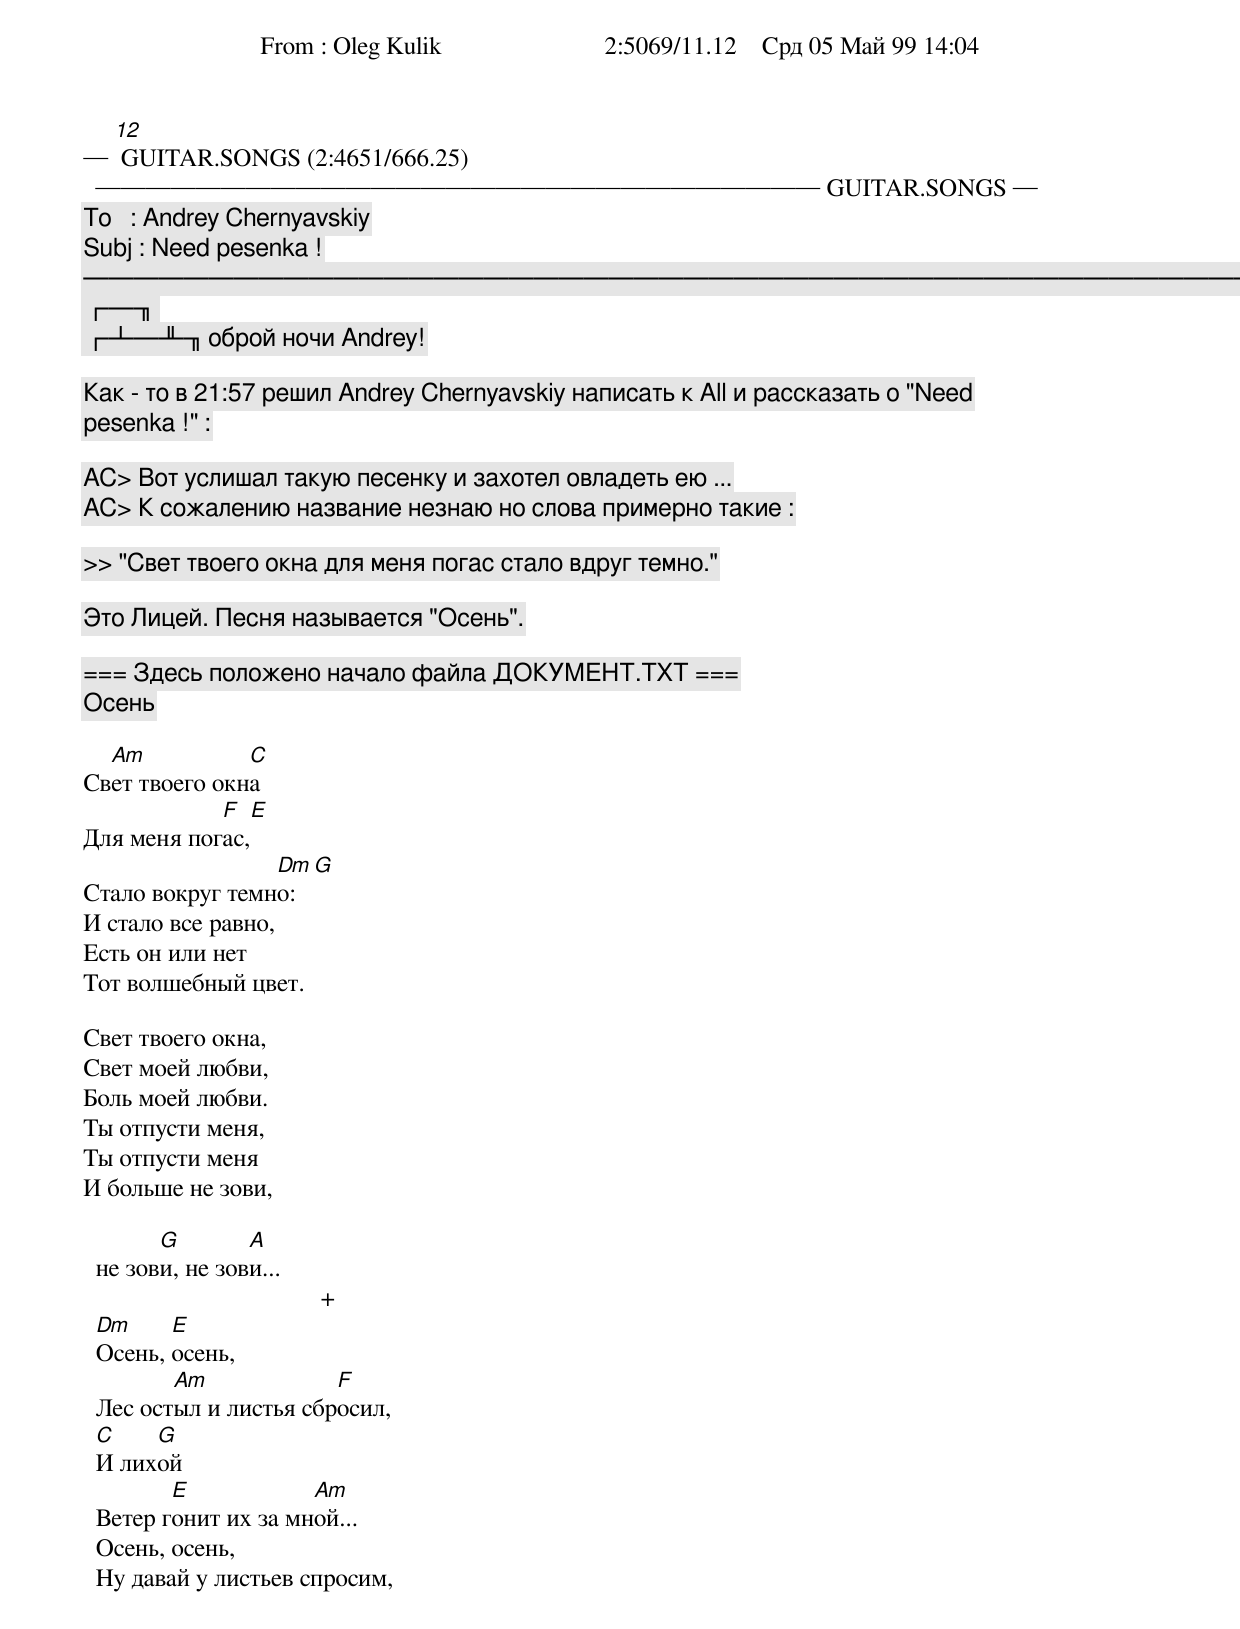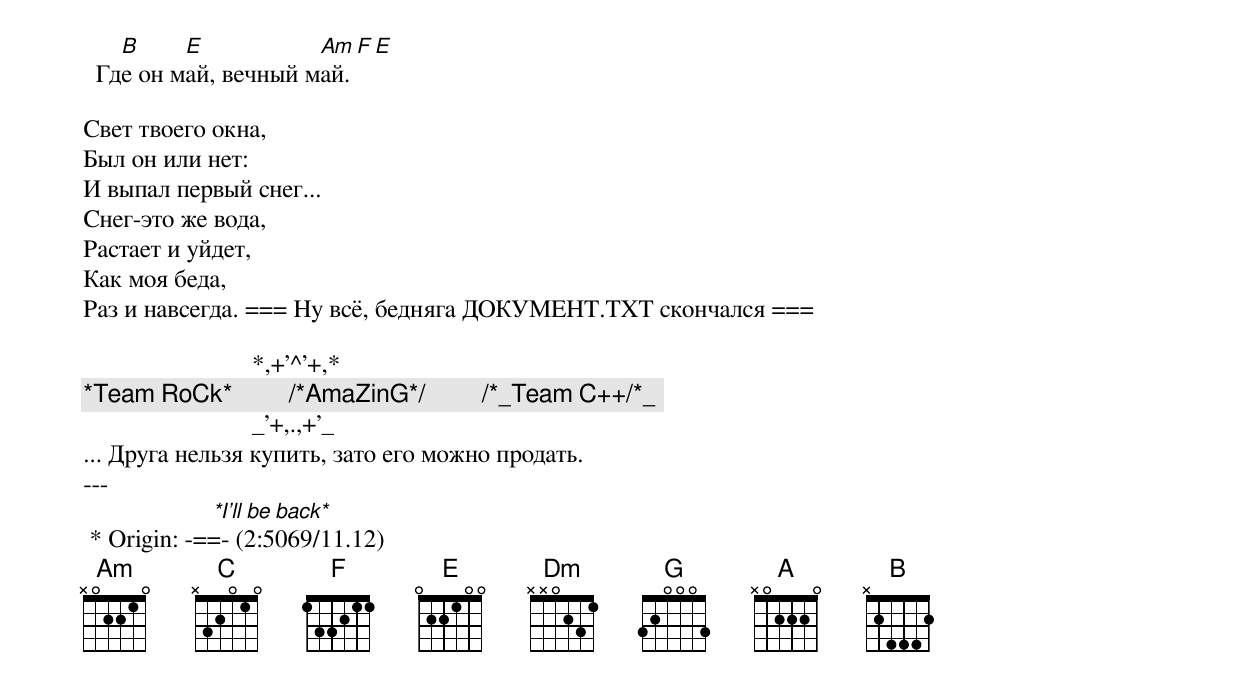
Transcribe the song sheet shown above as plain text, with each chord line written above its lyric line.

─ [12] GUITAR.SONGS (2:4651/666.25) ───────────────────────────── GUITAR.SONGS ─
 From : Oleg Kulik                          2:5069/11.12    Срд 05 Май 99 14:04
 To   : Andrey Chernyavskiy
 Subj : Need pesenka !
────────────────────────────────────────────────────────────────────────────────
                          ┌─╖
                         ┌┴─╨╖оброй ночи Andrey!

Как - то в 21:57 решил Andrey Chernyavskiy написать к All и рассказать о "Need
pesenka !" :

 AC> Вот услишал такую песенку и захотел овладеть ею ...
 AC> К сожалению название незнаю но слова примерно такие :

 >> "Cвет твоего окна для меня погас стало вдруг темно."

     Это Лицей. Песня называется "Осень".

=== Здесь положено начало файла ДОКУМЕHТ.TXT ===
        Осень

  Am           C
Свет твоего окна
            F   E
Для меня погас,
                 Dm G
Стало вокруг темно:
И стало все равно,
Есть он или нет
Тот волшебный цвет.

Свет твоего окна,
Свет моей любви,
Боль моей любви.
Ты отпусти меня,
Ты отпусти меня
И больше не зови,

        G        A
  не зови, не зови...
                                      +
  Dm     E
  Осень, осень,
         Am             F
  Лес остыл и листья сбросил,
  C    G
  И лихой
         E            Am
  Ветер гонит их за мной...
  Осень, осень,
  Hу давай у листьев спросим,
    B     E           Am   F  E
  Где он май, вечный май.

Свет твоего окна,
Был он или нет:
И выпал первый снег...
Снег-это же вода,
Растает и уйдет,
Как моя беда,
Раз и навсегда. === Hу всё, бедняга ДОКУМЕHТ.TXT скончался ===

                           *,+'^'+,*
      [ *Team RoCk* ]        /*AmaZinG*/        [ /*_Team C++/*_ ]
                           _'+,.,+'_
... Друга нельзя купить, зато его можно продать.
---
 * Origin: -=[ *I'll be back* ]=- (2:5069/11.12)
